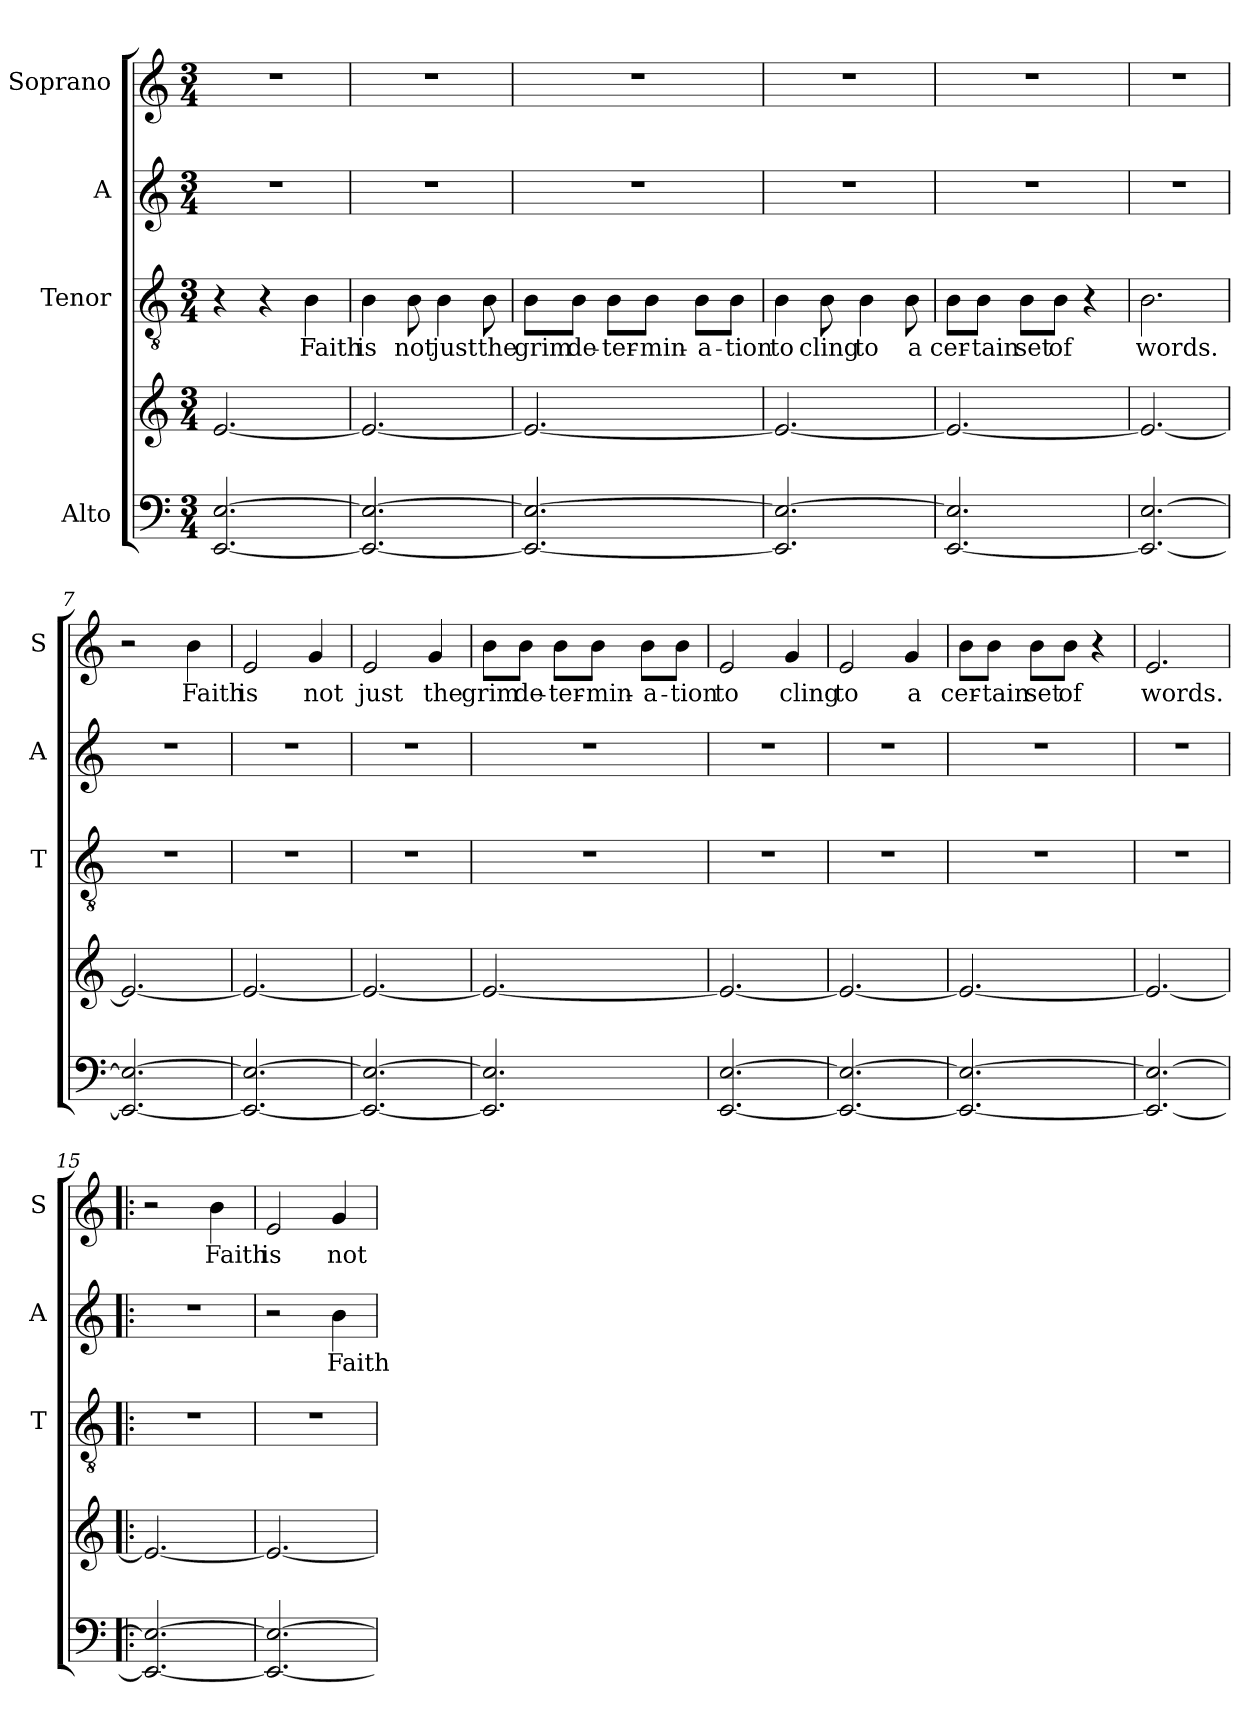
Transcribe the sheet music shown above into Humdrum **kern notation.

**kern	**kern	**kern	**text	**kern	**text	**kern	**text
*part4	*part4	*part3	*part3	*part2	*part2	*part1	*part1
*staff5	*staff4	*staff3	*staff3	*staff2	*staff2	*staff1	*staff1
*I"Alto	*	*I"Tenor	*	*I"A	*	*I"Soprano	*
*	*	*I'T	*	*I'A	*	*I'S	*
*clefF4	*clefG2	*clefGv2	*	*clefG2	*	*clefG2	*
*k[]	*k[]	*k[]	*	*k[]	*	*k[]	*
*C:	*C:	*C:	*	*C:	*	*C:	*
*M3/4	*M3/4	*M3/4	*	*M3/4	*	*M3/4	*
=1	=1	=1	=1	=1	=1	=1	=1
!	!	!	!	!LO:N:vis=1	!	!LO:N:vis=1	!
[<2.EE/ [>2.E/	[<2.e/	4r	.	2.r	.	2.r	.
.	.	4r	.	.	.	.	.
!	!	!	!LO:LY:b	!	!	!	!
.	.	4B\	Faith	.	.	.	.
=2	=2	=2	=2	=2	=2	=2	=2
!	!	!	!LO:LY:b	!LO:N:vis=1	!	!LO:N:vis=1	!
2.EE/_ 2.E/_	2.e/_	4B\	is	2.r	.	2.r	.
!	!	!	!LO:LY:b	!	!	!	!
.	.	8B\	not	.	.	.	.
!	!	!	!LO:LY:b	!	!	!	!
.	.	4B\	just	.	.	.	.
!	!	!	!LO:LY:b	!	!	!	!
.	.	8B\	the	.	.	.	.
=3	=3	=3	=3	=3	=3	=3	=3
!	!	!	!LO:LY:b	!LO:N:vis=1	!	!LO:N:vis=1	!
2.EE/_ 2.E/_	2.e/_	8B\L	grim	2.r	.	2.r	.
!	!	!	!LO:LY:b	!	!	!	!
.	.	8B\J	de-	.	.	.	.
!	!	!	!LO:LY:b	!	!	!	!
.	.	8B\L	-ter-	.	.	.	.
!	!	!	!LO:LY:b	!	!	!	!
.	.	8B\J	-min-	.	.	.	.
!	!	!	!LO:LY:b	!	!	!	!
.	.	8B\L	-a-	.	.	.	.
!	!	!	!LO:LY:b	!	!	!	!
.	.	8B\J	-tion	.	.	.	.
=4	=4	=4	=4	=4	=4	=4	=4
!	!	!	!LO:LY:b	!LO:N:vis=1	!	!LO:N:vis=1	!
2.EE/] 2.E/_	2.e/_	4B\	to	2.r	.	2.r	.
!	!	!	!LO:LY:b	!	!	!	!
.	.	8B\	cling	.	.	.	.
!	!	!	!LO:LY:b	!	!	!	!
.	.	4B\	to	.	.	.	.
!	!	!	!LO:LY:b:rj	!	!	!	!
.	.	8B\	a	.	.	.	.
!!LO:PB:g=z
=5	=5	=5	=5	=5	=5	=5	=5
!	!	!	!LO:LY:b	!LO:N:vis=1	!	!LO:N:vis=1	!
[<2.EE/ 2.E/]	2.e/_	8B\L	cer-	2.r	.	2.r	.
!	!	!	!LO:LY:b:rj	!	!	!	!
.	.	8B\J	-tain	.	.	.	.
!	!	!	!LO:LY:b	!	!	!	!
.	.	8B\L	set	.	.	.	.
!	!	!	!LO:LY:b	!	!	!	!
.	.	8B\J	of	.	.	.	.
.	.	4r	.	.	.	.	.
=6	=6	=6	=6	=6	=6	=6	=6
!	!	!	!LO:LY:b	!LO:N:vis=1	!	!LO:N:vis=1	!
2.EE/_ [>2.E/	2.e/_	2.B\	words.	2.r	.	2.r	.
=7	=7	=7	=7	=7	=7	=7	=7
!	!	!LO:N:vis=1	!	!LO:N:vis=1	!	!	!
2.EE/_ 2.E/_	2.e/_	2.r	.	2.r	.	2r	.
!	!	!	!	!	!	!	!LO:LY:b
.	.	.	.	.	.	4b\	Faith
=8	=8	=8	=8	=8	=8	=8	=8
!	!	!LO:N:vis=1	!	!LO:N:vis=1	!	!	!LO:LY:b
2.EE/_ 2.E/_	2.e/_	2.r	.	2.r	.	2e/	is
!	!	!	!	!	!	!	!LO:LY:b
.	.	.	.	.	.	4g/	not
=9	=9	=9	=9	=9	=9	=9	=9
!	!	!LO:N:vis=1	!	!LO:N:vis=1	!	!	!LO:LY:b
2.EE/_ 2.E/_	2.e/_	2.r	.	2.r	.	2e/	just
!	!	!	!	!	!	!	!LO:LY:b
.	.	.	.	.	.	4g/	the
=10	=10	=10	=10	=10	=10	=10	=10
!	!	!LO:N:vis=1	!	!LO:N:vis=1	!	!	!LO:LY:b
2.EE/] 2.E/]	2.e/_	2.r	.	2.r	.	8b\L	grim
!	!	!	!	!	!	!	!LO:LY:b
.	.	.	.	.	.	8b\J	de-
!	!	!	!	!	!	!	!LO:LY:b
.	.	.	.	.	.	8b\L	-ter-
!	!	!	!	!	!	!	!LO:LY:b:rj
.	.	.	.	.	.	8b\J	-min-
!	!	!	!	!	!	!	!LO:LY:b
.	.	.	.	.	.	8b\L	-a-
!	!	!	!	!	!	!	!LO:LY:b
.	.	.	.	.	.	8b\J	-tion
!!LO:LB:g=z
=11	=11	=11	=11	=11	=11	=11	=11
!	!	!LO:N:vis=1	!	!LO:N:vis=1	!	!	!LO:LY:b
[<2.EE/ [>2.E/	2.e/_	2.r	.	2.r	.	2e/	to
!	!	!	!	!	!	!	!LO:LY:b
.	.	.	.	.	.	4g/	cling
=12	=12	=12	=12	=12	=12	=12	=12
!	!	!LO:N:vis=1	!	!LO:N:vis=1	!	!	!LO:LY:b
2.EE/_ 2.E/_	2.e/_	2.r	.	2.r	.	2e/	to
!	!	!	!	!	!	!	!LO:LY:b
.	.	.	.	.	.	4g/	a
=13	=13	=13	=13	=13	=13	=13	=13
!	!	!LO:N:vis=1	!	!LO:N:vis=1	!	!	!LO:LY:b
2.EE/_ 2.E/_	2.e/_	2.r	.	2.r	.	8b\L	cer-
!	!	!	!	!	!	!	!LO:LY:b:rj
.	.	.	.	.	.	8b\J	-tain
!	!	!	!	!	!	!	!LO:LY:b
.	.	.	.	.	.	8b\L	set
!	!	!	!	!	!	!	!LO:LY:b
.	.	.	.	.	.	8b\J	of
.	.	.	.	.	.	4r	.
=14	=14	=14	=14	=14	=14	=14	=14
!	!	!LO:N:vis=1	!	!LO:N:vis=1	!	!	!LO:LY:b
2.EE/_ 2.E/_	2.e/_	2.r	.	2.r	.	2.e/	words.
=15!|:	=15!|:	=15!|:	=15!|:	=15!|:	=15!|:	=15!|:	=15!|:
!	!	!LO:N:vis=1	!	!LO:N:vis=1	!	!	!
2.EE/_ 2.E/_	2.e/_	2.r	.	2.r	.	2r	.
!	!	!	!	!	!	!	!LO:LY:b
.	.	.	.	.	.	4b\	Faith
=16	=16	=16	=16	=16	=16	=16	=16
!	!	!LO:N:vis=1	!	!	!	!	!LO:LY:b
2.EE/_ 2.E/_	2.e/_	2.r	.	2r	.	2e/	is
!	!	!	!	!	!LO:LY:b	!	!LO:LY:b
.	.	.	.	4b\	Faith	4g/	not
=	=	=	=	=	=	=	=
*-	*-	*-	*-	*-	*-	*-	*-
